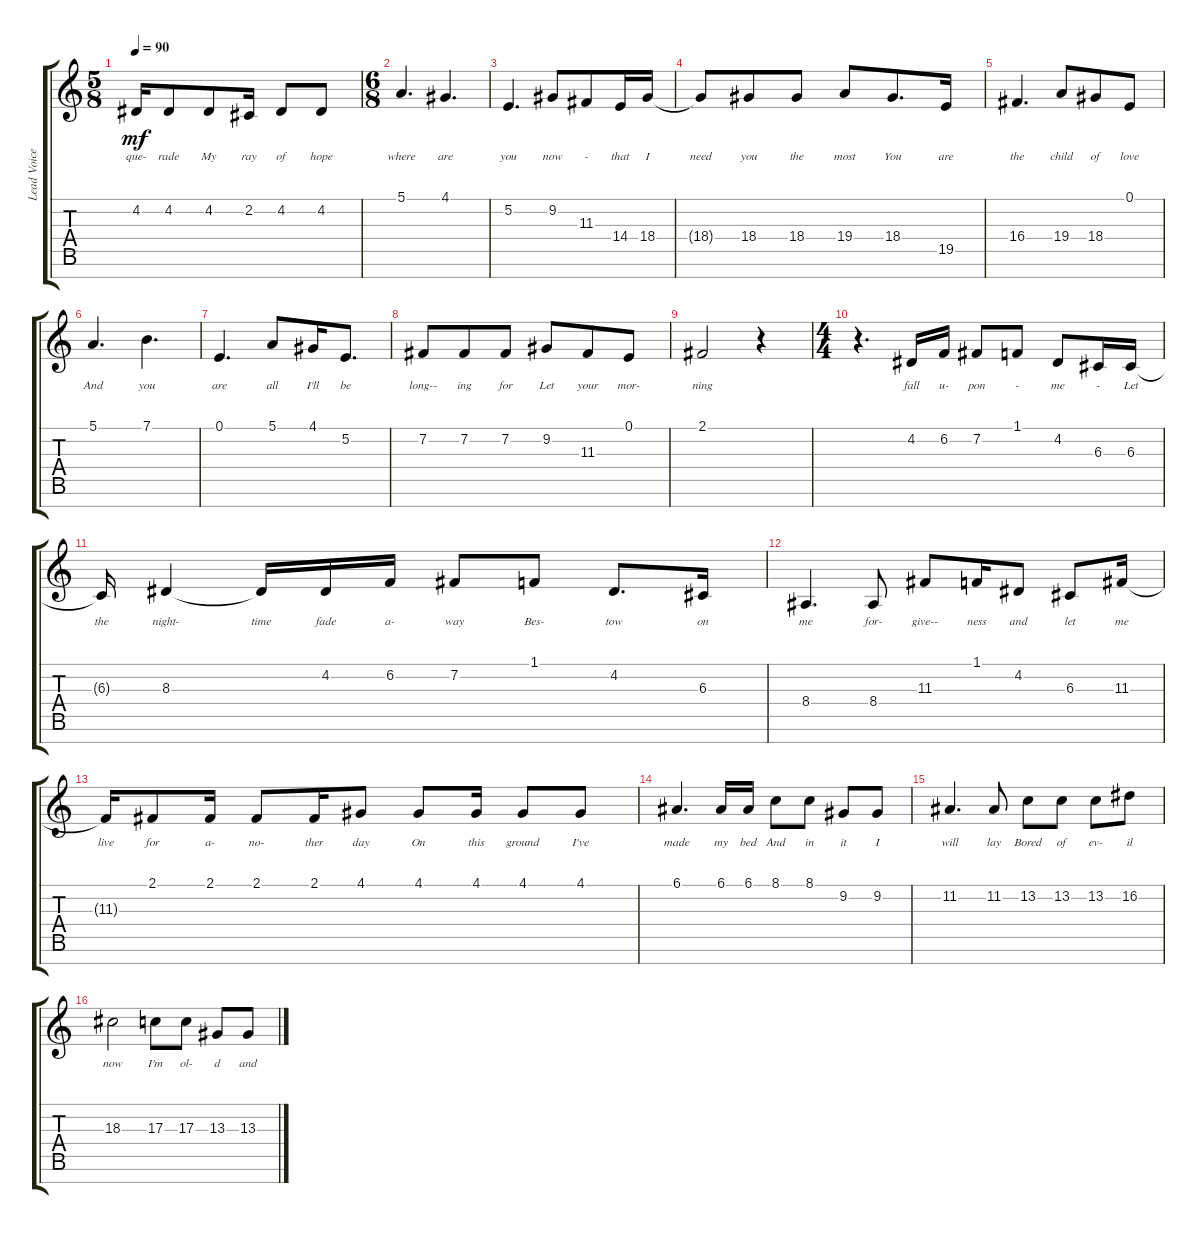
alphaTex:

\track ("Lead Voice" "Lead Voice") {instrument voiceoohs}
\staff {score tabs}
\tuning (E4 B3 G3 D3 A2 E2 B1) {hide}
\ts (5 8)
\tempo 90
\clef g2
\ks c
4.2.16{lyrics (0 "que-") lyrics (1 "") lyrics (2 "") lyrics (3 "") lyrics (4 "") dy mf} 4.2.8{lyrics (0 "rade") lyrics (1 "") lyrics (2 "") lyrics (3 "") lyrics (4 "")} 4.2.8{lyrics (0 "My") lyrics (1 "") lyrics (2 "") lyrics (3 "") lyrics (4 "")} 2.2.16{lyrics (0 "ray") lyrics (1 "") lyrics (2 "") lyrics (3 "") lyrics (4 "")} 4.2.8{lyrics (0 "of") lyrics (1 "") lyrics (2 "") lyrics (3 "") lyrics (4 "")} 4.2.8{lyrics (0 "hope") lyrics (1 "") lyrics (2 "") lyrics (3 "") lyrics (4 "")} |
\ts (6 8)
5.1.4{d lyrics (0 "where") lyrics (1 "") lyrics (2 "") lyrics (3 "") lyrics (4 "")} 4.1.4{d lyrics (0 "are") lyrics (1 "") lyrics (2 "") lyrics (3 "") lyrics (4 "")} |
5.2.4{d lyrics (0 "you") lyrics (1 "") lyrics (2 "") lyrics (3 "") lyrics (4 "")} 9.2.8{lyrics (0 "now") lyrics (1 "") lyrics (2 "") lyrics (3 "") lyrics (4 "")} 11.3.8{lyrics (0 "-") lyrics (1 "") lyrics (2 "") lyrics (3 "") lyrics (4 "")} 14.4.16{lyrics (0 "that") lyrics (1 "") lyrics (2 "") lyrics (3 "") lyrics (4 "")} 18.4.16{lyrics (0 "I") lyrics (1 "") lyrics (2 "") lyrics (3 "") lyrics (4 "")} |
18.4{t}.8{lyrics (0 "need") lyrics (1 "") lyrics (2 "") lyrics (3 "") lyrics (4 "")} 18.4.8{lyrics (0 "you") lyrics (1 "") lyrics (2 "") lyrics (3 "") lyrics (4 "")} 18.4.8{lyrics (0 "the") lyrics (1 "") lyrics (2 "") lyrics (3 "") lyrics (4 "")} 19.4.8{lyrics (0 "most") lyrics (1 "") lyrics (2 "") lyrics (3 "") lyrics (4 "")} 18.4.8{d lyrics (0 "You") lyrics (1 "") lyrics (2 "") lyrics (3 "") lyrics (4 "")} 19.5.16{lyrics (0 "are") lyrics (1 "") lyrics (2 "") lyrics (3 "") lyrics (4 "")} |
16.4.4{d lyrics (0 "the") lyrics (1 "") lyrics (2 "") lyrics (3 "") lyrics (4 "")} 19.4.8{lyrics (0 "child") lyrics (1 "") lyrics (2 "") lyrics (3 "") lyrics (4 "")} 18.4.8{lyrics (0 "of") lyrics (1 "") lyrics (2 "") lyrics (3 "") lyrics (4 "")} 0.1.8{lyrics (0 "love") lyrics (1 "") lyrics (2 "") lyrics (3 "") lyrics (4 "")} |
5.1.4{d lyrics (0 "And") lyrics (1 "") lyrics (2 "") lyrics (3 "") lyrics (4 "")} 7.1.4{d lyrics (0 "you") lyrics (1 "") lyrics (2 "") lyrics (3 "") lyrics (4 "")} |
0.1.4{d lyrics (0 "are") lyrics (1 "") lyrics (2 "") lyrics (3 "") lyrics (4 "")} 5.1.8{lyrics (0 "all") lyrics (1 "") lyrics (2 "") lyrics (3 "") lyrics (4 "")} 4.1.16{lyrics (0 "I'll") lyrics (1 "") lyrics (2 "") lyrics (3 "") lyrics (4 "")} 5.2.8{d lyrics (0 "be") lyrics (1 "") lyrics (2 "") lyrics (3 "") lyrics (4 "")} |
7.2.8{lyrics (0 "long--") lyrics (1 "") lyrics (2 "") lyrics (3 "") lyrics (4 "")} 7.2.8{lyrics (0 "ing") lyrics (1 "") lyrics (2 "") lyrics (3 "") lyrics (4 "")} 7.2.8{lyrics (0 "for") lyrics (1 "") lyrics (2 "") lyrics (3 "") lyrics (4 "")} 9.2.8{lyrics (0 "Let") lyrics (1 "") lyrics (2 "") lyrics (3 "") lyrics (4 "")} 11.3.8{lyrics (0 "your") lyrics (1 "") lyrics (2 "") lyrics (3 "") lyrics (4 "")} 0.1.8{lyrics (0 "mor-") lyrics (1 "") lyrics (2 "") lyrics (3 "") lyrics (4 "")} |
2.1.2{lyrics (0 "ning") lyrics (1 "") lyrics (2 "") lyrics (3 "") lyrics (4 "")} r.4 |
\ts (4 4)
r.4{d} 4.2.16{lyrics (0 "fall") lyrics (1 "") lyrics (2 "") lyrics (3 "") lyrics (4 "")} 6.2.16{lyrics (0 "u-") lyrics (1 "") lyrics (2 "") lyrics (3 "") lyrics (4 "")} 7.2.8{lyrics (0 "pon") lyrics (1 "") lyrics (2 "") lyrics (3 "") lyrics (4 "")} 1.1.8{lyrics (0 "-") lyrics (1 "") lyrics (2 "") lyrics (3 "") lyrics (4 "")} 4.2.8{lyrics (0 "me") lyrics (1 "") lyrics (2 "") lyrics (3 "") lyrics (4 "")} 6.3.16{lyrics (0 "-") lyrics (1 "") lyrics (2 "") lyrics (3 "") lyrics (4 "")} 6.3.16{lyrics (0 "Let") lyrics (1 "") lyrics (2 "") lyrics (3 "") lyrics (4 "")} |
6.3{t}.16{lyrics (0 "the") lyrics (1 "") lyrics (2 "") lyrics (3 "") lyrics (4 "")} 8.3.4{lyrics (0 "night-") lyrics (1 "") lyrics (2 "") lyrics (3 "") lyrics (4 "")} 8.3{t}.16{lyrics (0 "time") lyrics (1 "") lyrics (2 "") lyrics (3 "") lyrics (4 "")} 4.2.16{lyrics (0 "fade") lyrics (1 "") lyrics (2 "") lyrics (3 "") lyrics (4 "")} 6.2.16{lyrics (0 "a-") lyrics (1 "") lyrics (2 "") lyrics (3 "") lyrics (4 "")} 7.2.8{lyrics (0 "way") lyrics (1 "") lyrics (2 "") lyrics (3 "") lyrics (4 "")} 1.1.8{lyrics (0 "Bes-") lyrics (1 "") lyrics (2 "") lyrics (3 "") lyrics (4 "")} 4.2.8{d lyrics (0 "tow") lyrics (1 "") lyrics (2 "") lyrics (3 "") lyrics (4 "")} 6.3.16{lyrics (0 "on") lyrics (1 "") lyrics (2 "") lyrics (3 "") lyrics (4 "")} |
8.4.4{d lyrics (0 "me") lyrics (1 "") lyrics (2 "") lyrics (3 "") lyrics (4 "")} 8.4.8{lyrics (0 "for-") lyrics (1 "") lyrics (2 "") lyrics (3 "") lyrics (4 "")} 11.3.8{lyrics (0 "give--") lyrics (1 "") lyrics (2 "") lyrics (3 "") lyrics (4 "")} 1.1.16{lyrics (0 "ness") lyrics (1 "") lyrics (2 "") lyrics (3 "") lyrics (4 "")} 4.2.8{lyrics (0 "and") lyrics (1 "") lyrics (2 "") lyrics (3 "") lyrics (4 "")} 6.3.8{lyrics (0 "let") lyrics (1 "") lyrics (2 "") lyrics (3 "") lyrics (4 "")} 11.3.16{lyrics (0 "me") lyrics (1 "") lyrics (2 "") lyrics (3 "") lyrics (4 "")} |
11.3{t}.16{lyrics (0 "live") lyrics (1 "") lyrics (2 "") lyrics (3 "") lyrics (4 "")} 2.1.8{lyrics (0 "for") lyrics (1 "") lyrics (2 "") lyrics (3 "") lyrics (4 "")} 2.1.16{lyrics (0 "a-") lyrics (1 "") lyrics (2 "") lyrics (3 "") lyrics (4 "")} 2.1.8{lyrics (0 "no-") lyrics (1 "") lyrics (2 "") lyrics (3 "") lyrics (4 "")} 2.1.16{lyrics (0 "ther") lyrics (1 "") lyrics (2 "") lyrics (3 "") lyrics (4 "")} 4.1.8{lyrics (0 "day") lyrics (1 "") lyrics (2 "") lyrics (3 "") lyrics (4 "")} 4.1.8{lyrics (0 "On") lyrics (1 "") lyrics (2 "") lyrics (3 "") lyrics (4 "")} 4.1.16{lyrics (0 "this") lyrics (1 "") lyrics (2 "") lyrics (3 "") lyrics (4 "")} 4.1.8{lyrics (0 "ground") lyrics (1 "") lyrics (2 "") lyrics (3 "") lyrics (4 "")} 4.1.8{lyrics (0 "I've") lyrics (1 "") lyrics (2 "") lyrics (3 "") lyrics (4 "")} |
6.1.4{d lyrics (0 "made") lyrics (1 "") lyrics (2 "") lyrics (3 "") lyrics (4 "")} 6.1.16{lyrics (0 "my") lyrics (1 "") lyrics (2 "") lyrics (3 "") lyrics (4 "")} 6.1.16{lyrics (0 "bed") lyrics (1 "") lyrics (2 "") lyrics (3 "") lyrics (4 "")} 8.1.8{lyrics (0 "And") lyrics (1 "") lyrics (2 "") lyrics (3 "") lyrics (4 "")} 8.1.8{lyrics (0 "in") lyrics (1 "") lyrics (2 "") lyrics (3 "") lyrics (4 "")} 9.2.8{lyrics (0 "it") lyrics (1 "") lyrics (2 "") lyrics (3 "") lyrics (4 "")} 9.2.8{lyrics (0 "I") lyrics (1 "") lyrics (2 "") lyrics (3 "") lyrics (4 "")} |
11.2.4{d lyrics (0 "will") lyrics (1 "") lyrics (2 "") lyrics (3 "") lyrics (4 "")} 11.2.8{lyrics (0 "lay") lyrics (1 "") lyrics (2 "") lyrics (3 "") lyrics (4 "")} 13.2.8{lyrics (0 "Bored") lyrics (1 "") lyrics (2 "") lyrics (3 "") lyrics (4 "")} 13.2.8{lyrics (0 "of") lyrics (1 "") lyrics (2 "") lyrics (3 "") lyrics (4 "")} 13.2.8{lyrics (0 "ev-") lyrics (1 "") lyrics (2 "") lyrics (3 "") lyrics (4 "")} 16.2.8{lyrics (0 "il") lyrics (1 "") lyrics (2 "") lyrics (3 "") lyrics (4 "")} |
18.3.2{lyrics (0 "now") lyrics (1 "") lyrics (2 "") lyrics (3 "") lyrics (4 "")} 17.3.8{lyrics (0 "I'm") lyrics (1 "") lyrics (2 "") lyrics (3 "") lyrics (4 "")} 17.3.8{lyrics (0 "ol-") lyrics (1 "") lyrics (2 "") lyrics (3 "") lyrics (4 "")} 13.3.8{lyrics (0 "d") lyrics (1 "") lyrics (2 "") lyrics (3 "") lyrics (4 "")} 13.3.8{lyrics (0 "and") lyrics (1 "") lyrics (2 "") lyrics (3 "") lyrics (4 "")}
